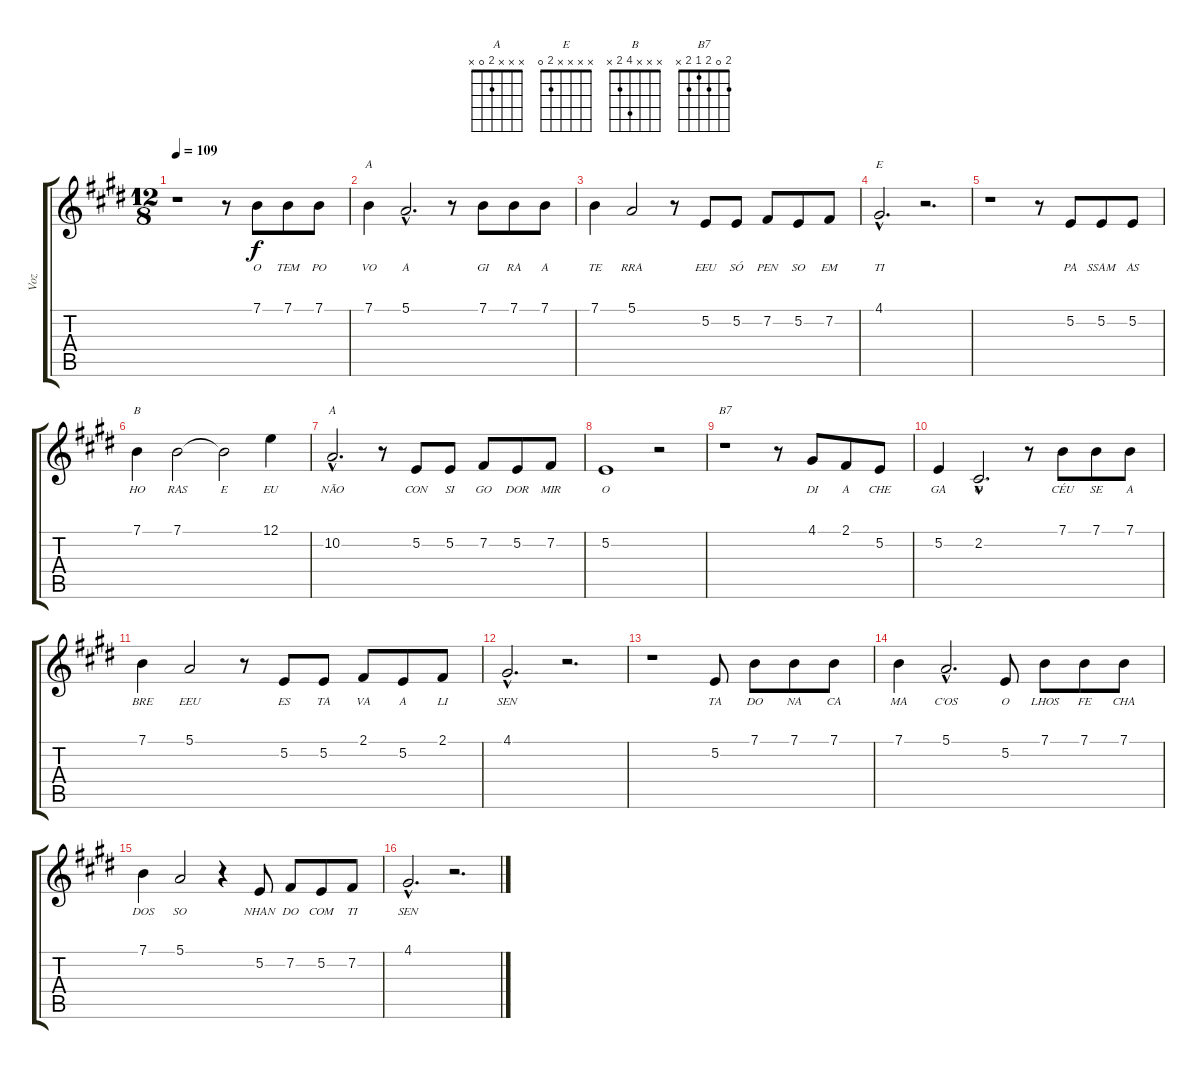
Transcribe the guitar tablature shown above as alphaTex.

\track ("Voz" "Voz") {instrument stringensemble1}
\staff {score tabs}
\tuning (E4 B3 G3 D3 A2 E2) {hide}
\chord ("A" x x x 8 0 x) {firstfret 7}
\chord ("E" x x x x 2 0)
\chord ("B" x x x 4 2 x)
\chord ("A" x x x 2 0 x)
\chord ("B7" 2 0 2 1 2 x)
\ts (12 8)
\tempo 109
\clef g2
\ks e
r.1{dy f} r.8 7.1.8{lyrics (0 "O") lyrics (1 "") lyrics (2 "") lyrics (3 "") lyrics (4 "")} 7.1.8{lyrics (0 "TEM") lyrics (1 "") lyrics (2 "") lyrics (3 "") lyrics (4 "")} 7.1.8{lyrics (0 "PO") lyrics (1 "") lyrics (2 "") lyrics (3 "") lyrics (4 "")} |
7.1.4{ch "A" lyrics (0 "VO") lyrics (1 "") lyrics (2 "") lyrics (3 "") lyrics (4 "")} 5.1{hac}.2{d lyrics (0 "A") lyrics (1 "") lyrics (2 "") lyrics (3 "") lyrics (4 "")} r.8 7.1.8{lyrics (0 "GI") lyrics (1 "") lyrics (2 "") lyrics (3 "") lyrics (4 "")} 7.1.8{lyrics (0 "RA") lyrics (1 "") lyrics (2 "") lyrics (3 "") lyrics (4 "")} 7.1.8{lyrics (0 "A") lyrics (1 "") lyrics (2 "") lyrics (3 "") lyrics (4 "")} |
7.1.4{lyrics (0 "TE") lyrics (1 "") lyrics (2 "") lyrics (3 "") lyrics (4 "")} 5.1.2{lyrics (0 "RRA") lyrics (1 "") lyrics (2 "") lyrics (3 "") lyrics (4 "")} r.8 5.2.8{lyrics (0 "EEU") lyrics (1 "") lyrics (2 "") lyrics (3 "") lyrics (4 "")} 5.2.8{lyrics (0 "SÓ") lyrics (1 "") lyrics (2 "") lyrics (3 "") lyrics (4 "")} 7.2.8{lyrics (0 "PEN") lyrics (1 "") lyrics (2 "") lyrics (3 "") lyrics (4 "")} 5.2.8{lyrics (0 "SO") lyrics (1 "") lyrics (2 "") lyrics (3 "") lyrics (4 "")} 7.2.8{lyrics (0 "EM") lyrics (1 "") lyrics (2 "") lyrics (3 "") lyrics (4 "")} |
4.1{hac}.2{d ch "E" lyrics (0 "TI") lyrics (1 "") lyrics (2 "") lyrics (3 "") lyrics (4 "")} r.2{d} |
r.1 r.8 5.2.8{lyrics (0 "PA") lyrics (1 "") lyrics (2 "") lyrics (3 "") lyrics (4 "")} 5.2.8{lyrics (0 "SSAM") lyrics (1 "") lyrics (2 "") lyrics (3 "") lyrics (4 "")} 5.2.8{lyrics (0 "AS") lyrics (1 "") lyrics (2 "") lyrics (3 "") lyrics (4 "")} |
7.1.4{ch "B" lyrics (0 "HO") lyrics (1 "") lyrics (2 "") lyrics (3 "") lyrics (4 "")} 7.1.2{lyrics (0 "RAS") lyrics (1 "") lyrics (2 "") lyrics (3 "") lyrics (4 "")} 7.1{t}.2{lyrics (0 "E") lyrics (1 "") lyrics (2 "") lyrics (3 "") lyrics (4 "")} 12.1.4{lyrics (0 "EU") lyrics (1 "") lyrics (2 "") lyrics (3 "") lyrics (4 "")} |
10.2{hac}.2{d ch "A" lyrics (0 "NÃO") lyrics (1 "") lyrics (2 "") lyrics (3 "") lyrics (4 "")} r.8 5.2.8{lyrics (0 "CON") lyrics (1 "") lyrics (2 "") lyrics (3 "") lyrics (4 "")} 5.2.8{lyrics (0 "SI") lyrics (1 "") lyrics (2 "") lyrics (3 "") lyrics (4 "")} 7.2.8{lyrics (0 "GO") lyrics (1 "") lyrics (2 "") lyrics (3 "") lyrics (4 "")} 5.2.8{lyrics (0 "DOR") lyrics (1 "") lyrics (2 "") lyrics (3 "") lyrics (4 "")} 7.2.8{lyrics (0 "MIR") lyrics (1 "") lyrics (2 "") lyrics (3 "") lyrics (4 "")} |
5.2.1{lyrics (0 "O") lyrics (1 "") lyrics (2 "") lyrics (3 "") lyrics (4 "")} r.2 |
r.1{ch "B7"} r.8 4.1.8{lyrics (0 "DI") lyrics (1 "") lyrics (2 "") lyrics (3 "") lyrics (4 "")} 2.1.8{lyrics (0 "A") lyrics (1 "") lyrics (2 "") lyrics (3 "") lyrics (4 "")} 5.2.8{lyrics (0 "CHE") lyrics (1 "") lyrics (2 "") lyrics (3 "") lyrics (4 "")} |
5.2.4{lyrics (0 "GA") lyrics (1 "") lyrics (2 "") lyrics (3 "") lyrics (4 "")} 2.2{hac}.2{d lyrics (0 "O") lyrics (1 "") lyrics (2 "") lyrics (3 "") lyrics (4 "")} r.8 7.1.8{lyrics (0 "CÉU") lyrics (1 "") lyrics (2 "") lyrics (3 "") lyrics (4 "")} 7.1.8{lyrics (0 "SE") lyrics (1 "") lyrics (2 "") lyrics (3 "") lyrics (4 "")} 7.1.8{lyrics (0 "A") lyrics (1 "") lyrics (2 "") lyrics (3 "") lyrics (4 "")} |
7.1.4{lyrics (0 "BRE") lyrics (1 "") lyrics (2 "") lyrics (3 "") lyrics (4 "")} 5.1.2{lyrics (0 "EEU") lyrics (1 "") lyrics (2 "") lyrics (3 "") lyrics (4 "")} r.8 5.2.8{lyrics (0 "ES") lyrics (1 "") lyrics (2 "") lyrics (3 "") lyrics (4 "")} 5.2.8{lyrics (0 "TA") lyrics (1 "") lyrics (2 "") lyrics (3 "") lyrics (4 "")} 2.1.8{lyrics (0 "VA") lyrics (1 "") lyrics (2 "") lyrics (3 "") lyrics (4 "")} 5.2.8{lyrics (0 "A") lyrics (1 "") lyrics (2 "") lyrics (3 "") lyrics (4 "")} 2.1.8{lyrics (0 "LI") lyrics (1 "") lyrics (2 "") lyrics (3 "") lyrics (4 "")} |
4.1{hac}.2{d lyrics (0 "SEN") lyrics (1 "") lyrics (2 "") lyrics (3 "") lyrics (4 "")} r.2{d} |
r.1 5.2.8{lyrics (0 "TA") lyrics (1 "") lyrics (2 "") lyrics (3 "") lyrics (4 "")} 7.1.8{lyrics (0 "DO") lyrics (1 "") lyrics (2 "") lyrics (3 "") lyrics (4 "")} 7.1.8{lyrics (0 "NA") lyrics (1 "") lyrics (2 "") lyrics (3 "") lyrics (4 "")} 7.1.8{lyrics (0 "CA") lyrics (1 "") lyrics (2 "") lyrics (3 "") lyrics (4 "")} |
7.1.4{lyrics (0 "MA") lyrics (1 "") lyrics (2 "") lyrics (3 "") lyrics (4 "")} 5.1{hac}.2{d lyrics (0 "C'OS") lyrics (1 "") lyrics (2 "") lyrics (3 "") lyrics (4 "")} 5.2.8{lyrics (0 "O") lyrics (1 "") lyrics (2 "") lyrics (3 "") lyrics (4 "")} 7.1.8{lyrics (0 "LHOS") lyrics (1 "") lyrics (2 "") lyrics (3 "") lyrics (4 "")} 7.1.8{lyrics (0 "FE") lyrics (1 "") lyrics (2 "") lyrics (3 "") lyrics (4 "")} 7.1.8{lyrics (0 "CHA") lyrics (1 "") lyrics (2 "") lyrics (3 "") lyrics (4 "")} |
7.1.4{lyrics (0 "DOS") lyrics (1 "") lyrics (2 "") lyrics (3 "") lyrics (4 "")} 5.1.2{lyrics (0 "SO") lyrics (1 "") lyrics (2 "") lyrics (3 "") lyrics (4 "")} r.4 5.2.8{lyrics (0 "NHAN") lyrics (1 "") lyrics (2 "") lyrics (3 "") lyrics (4 "")} 7.2.8{lyrics (0 "DO") lyrics (1 "") lyrics (2 "") lyrics (3 "") lyrics (4 "")} 5.2.8{lyrics (0 "COM") lyrics (1 "") lyrics (2 "") lyrics (3 "") lyrics (4 "")} 7.2.8{lyrics (0 "TI") lyrics (1 "") lyrics (2 "") lyrics (3 "") lyrics (4 "")} |
4.1{hac}.2{d lyrics (0 "SEN") lyrics (1 "") lyrics (2 "") lyrics (3 "") lyrics (4 "")} r.2{d}
